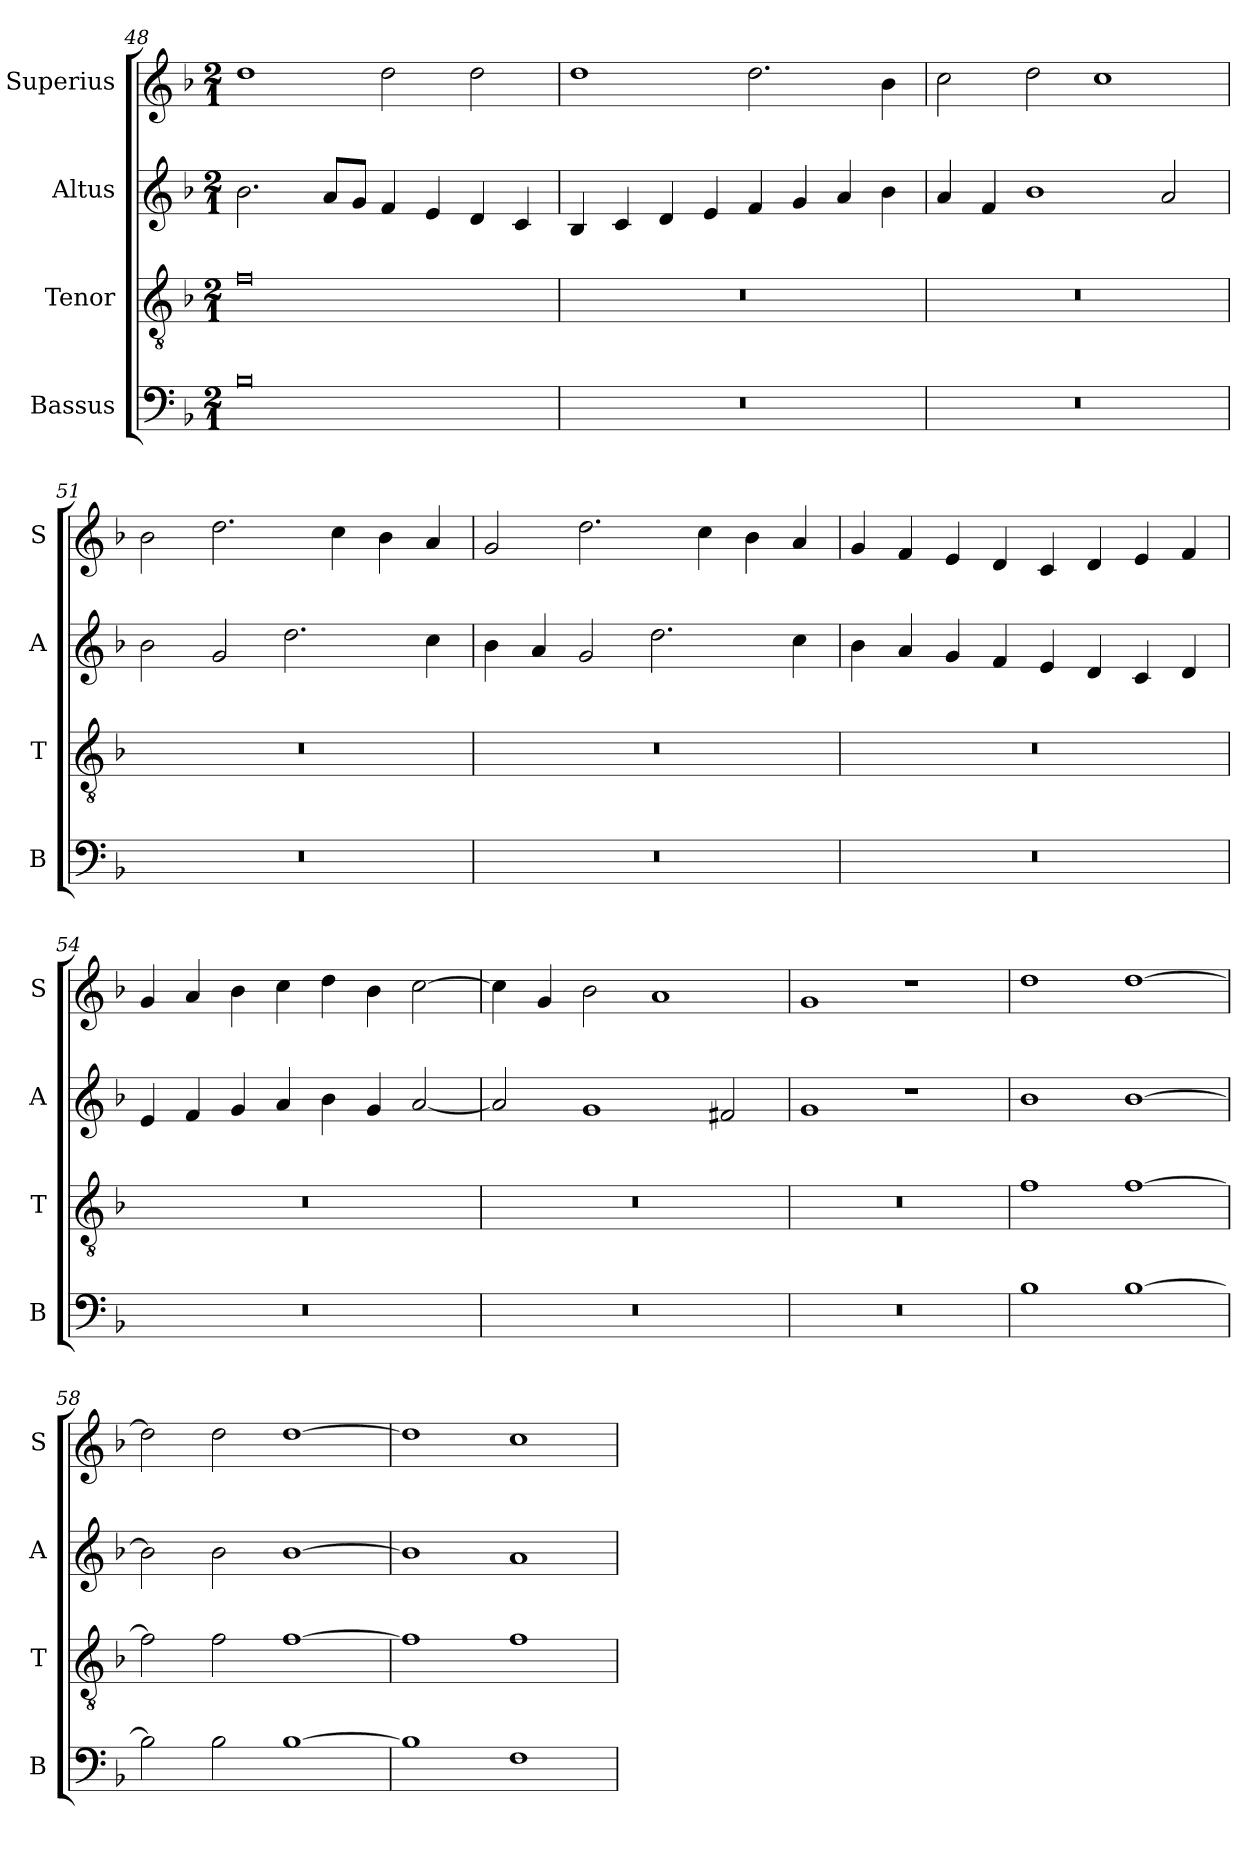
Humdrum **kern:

**kern	**kern	**kern	**kern
*part4	*part3	*part2	*part1
*staff4	*staff3	*staff2	*staff1
*I"Bassus	*I"Tenor	*I"Altus	*I"Superius
*I'B	*I'T	*I'A	*I'S
*clefF4	*clefGv2	*clefG2	*clefG2
*k[b-]	*k[b-]	*k[b-]	*k[b-]
*F:	*F:	*F:	*F:
*M2/1	*M2/1	*M2/1	*M2/1
=48	=48	=48	=48
0B-	0f	2.b-	1dd
.	.	8aL	.
.	.	8gJ	.
.	.	4f	2dd
.	.	4e	.
.	.	4d	2dd
.	.	4c	.
=49	=49	=49	=49
0r	0r	4B-	1dd
.	.	4c	.
.	.	4d	.
.	.	4e	.
.	.	4f	2.dd
.	.	4g	.
.	.	4a	.
.	.	4b-	4b-
=50	=50	=50	=50
0r	0r	4a	2cc
.	.	4f	.
.	.	1b-	2dd
.	.	.	1cc
.	.	2a	.
=51	=51	=51	=51
0r	0r	2b-	2b-
.	.	2g	2.dd
.	.	2.dd	.
.	.	.	4cc
.	.	.	4b-
.	.	4cc	4a
=52	=52	=52	=52
0r	0r	4b-	2g
.	.	4a	.
.	.	2g	2.dd
.	.	2.dd	.
.	.	.	4cc
.	.	.	4b-
.	.	4cc	4a
=53	=53	=53	=53
0r	0r	4b-	4g
.	.	4a	4f
.	.	4g	4e
.	.	4f	4d
.	.	4e	4c
.	.	4d	4d
.	.	4c	4e
.	.	4d	4f
=54	=54	=54	=54
0r	0r	4e	4g
.	.	4f	4a
.	.	4g	4b-
.	.	4a	4cc
.	.	4b-	4dd
.	.	4g	4b-
.	.	[2a	[2cc
=55	=55	=55	=55
0r	0r	2a]	4cc]
.	.	.	4g
.	.	1g	2b-
.	.	.	1a
.	.	2f#X	.
=56	=56	=56	=56
0r	0r	1g	1g
.	.	1r	1r
=57	=57	=57	=57
1B-	1f	1b-	1dd
[1B-	[1f	[1b-	[1dd
=58	=58	=58	=58
2B-]	2f]	2b-]	2dd]
2B-	2f	2b-	2dd
[1B-	[1f	[1b-	[1dd
=59	=59	=59	=59
1B-]	1f]	1b-]	1dd]
1F	1f	1a	1cc
=	=	=	=
*-	*-	*-	*-
